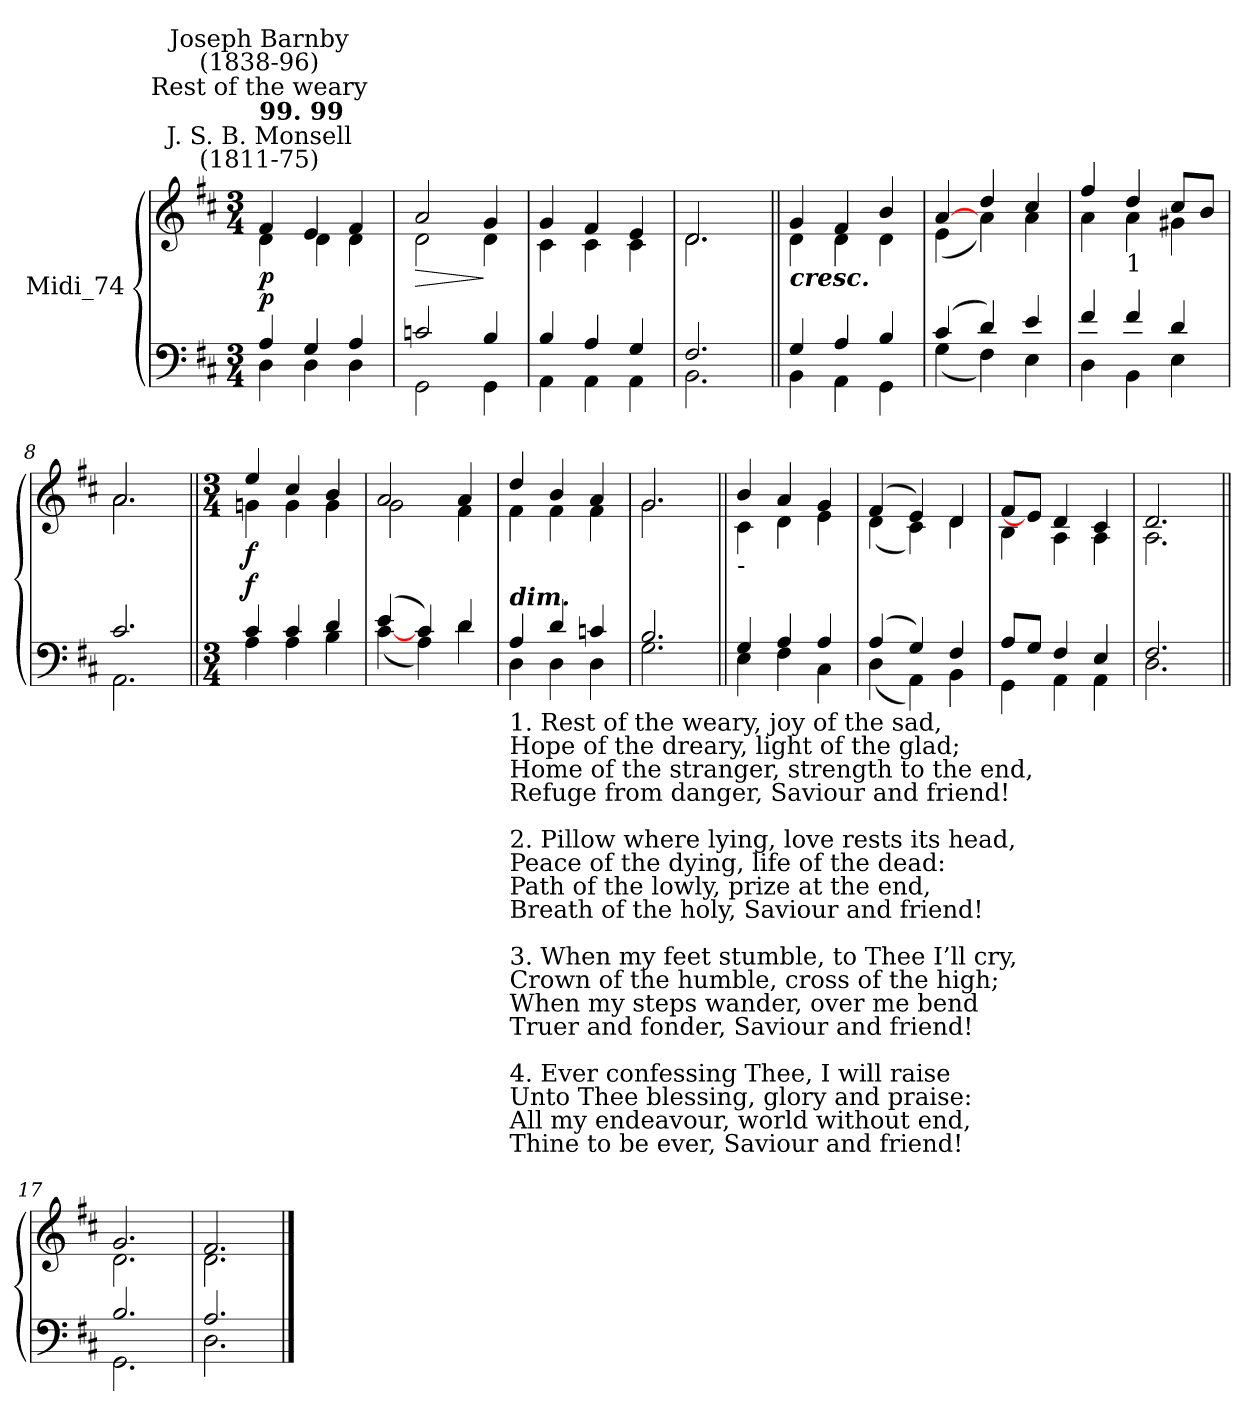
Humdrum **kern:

**kern	**dynam	**kern	**dynam
*part2	*part2	*part1	*part1
*staff2	*staff2	*staff1	*staff1
*I"Midi_74	*	*I"Midi_74	*
*clefF4	*	*clefG2	*
*k[f#c#]	*	*k[f#c#]	*
*D:	*	*D:	*
*M3/4	*	*M3/4	*
=1	=1	=1	=1
*^	*	*^	*
!	!	!	!LO:TX:a:cj:t=J. S. B. Monsell\n(1811-75)	!	!
!	!	!	!LO:TX:a:B:t=99. 99	!	!
!	!	!	!LO:TX:a:cj:t=Rest of the weary	!	!
!	!	!	!LO:TX:a:cj:t=Joseph Barnby\n(1838-96)	!	!
!	!	!LO:DY:a	!	!	!LO:DY:b
4A/	4D\	p	4f#/	4d\	p
4G/	4D\	.	4e/	4d\	.
4A/	4D\	.	4f#/	4d\	.
=2	=2	=2	=2	=2	=2
!	!	!	!	!	!LO:HP:b
2cn/	2GG\	.	2a/	2d\	>
4B/	4GG\	.	4g/	4d\	]
=3	=3	=3	=3	=3	=3
4B/	4AA\	.	4g/	4c#\	.
4A/	4AA\	.	4f#/	4c#\	.
4G/	4AA\	.	4e/	4c#\	.
=4	=4	=4	=4	=4	=4
2.F#/	2.BB\	.	2.d/	2.d\	.
=5||	=5||	=5||	=5||	=5||	=5||
!	!	!	!LO:TX:b:Bi:t=cresc.	!	!
4G/	4BB\	.	4g/	4d\	.
4A/	4AA\	.	4f#/	4d\	.
4B/	4GG\	.	4b/	4d\	.
=6	=6	=6	=6	=6	=6
(>4c#/	(<4G\	.	[4a/	(<4e\	.
4d/)	4F#\)	.	4dd/	4a\)	.
4e/	4E\	.	4cc#/	4a\	.
=7	=7	=7	=7	=7	=7
4f#/	4D\	.	4ff#/	4a\	.
!	!	!	!LO:TX:b:t=1	!	!
4f#/	4BB\	.	4dd/	4a\	.
4d/	4E\	.	8cc#/L	4g#X\	.
.	.	.	8b/J	.	.
=8	=8	=8	=8	=8	=8
2.c#/	2.AA\	.	2.a/	2.a\	.
!!LO:LB:g=z	!!
=9||	=9||	=9||	=9||	=9||	=9||
*M3/4	*	*	*M3/4	*	*
!	!	!LO:DY:a	!	!	!LO:DY:b
4c#/	4A\	f	4ee/	4gn\	f
4c#/	4A\	.	4cc#/	4g\	.
4d/	4B\	.	4b/	4g\	.
=10	=10	=10	=10	=10	=10
(>4e/	(<[4c#\	.	2a/	2g\	.
4c#/)	4A\)	.	.	.	.
4d/	4d\	.	4a/	4f#\	.
=11	=11	=11	=11	=11	=11
!LO:TX:a:Bi:t=dim.	!	!	!	!	!
!LO:TX:b:t=1. Rest of the weary, joy of the sad,\nHope of the dreary, light of the glad;\nHome of the stranger, strength to the end,\nRefuge from danger, Saviour and friend!\n\n2. Pillow where lying, love rests its head,\nPeace of the dying, life of the dead&colon;\nPath of the lowly, prize at the end,\nBreath of the holy, Saviour and friend!\n\n3. When my feet stumble, to Thee I’ll cry,\nCrown of the humble, cross of the high;\nWhen my steps wander, over me bend\nTruer and fonder, Saviour and friend!\n\n4. Ever confessing Thee, I will raise\nUnto Thee blessing, glory and praise&colon;\nAll my endeavour, world without end,\nThine to be ever, Saviour and friend!	!	!	!	!	!
4A/	4D\	.	4dd/	4f#\	.
4d/	4D\	.	4b/	4f#\	.
4cn/	4D\	.	4a/	4f#\	.
=12	=12	=12	=12	=12	=12
2.B/	2.G\	.	2.g/	2.g\	.
=13||	=13||	=13||	=13||	=13||	=13||
!	!	!	!LO:TX:b:t=-	!	!
4G/	4E\	.	4b/	4c#\	.
4A/	4F#\	.	4a/	4d\	.
4A/	4C#\	.	4g/	4e\	.
=14	=14	=14	=14	=14	=14
(>4A/	(<4D\	.	(>4f#/	(<4d\	.
4G/)	4AA\)	.	4e/)	4c#\)	.
4F#/	4BB\	.	4d/	4d\	.
=15	=15	=15	=15	=15	=15
8A/L	4GG\	.	8f#/L	4B\	.
8G/J	.	.	8e/J]	.	.
4F#/	4AA\	.	4d/	4A\	.
4E/	4AA\	.	4c#/	4A\	.
=16	=16	=16	=16	=16	=16
2.F#/	2.D\	.	2.d/	2.A\	.
=17||	=17||	=17||	=17||	=17||	=17||
2.B/	2.GG\	.	2.g/	2.d\	.
=18	=18	=18	=18	=18	=18
2.A/	2.D\	.	2.f#/	2.d\	.
*v	*v	*	*	*	*
*	*	*v	*v	*
==	==	==	==
*-	*-	*-	*-
